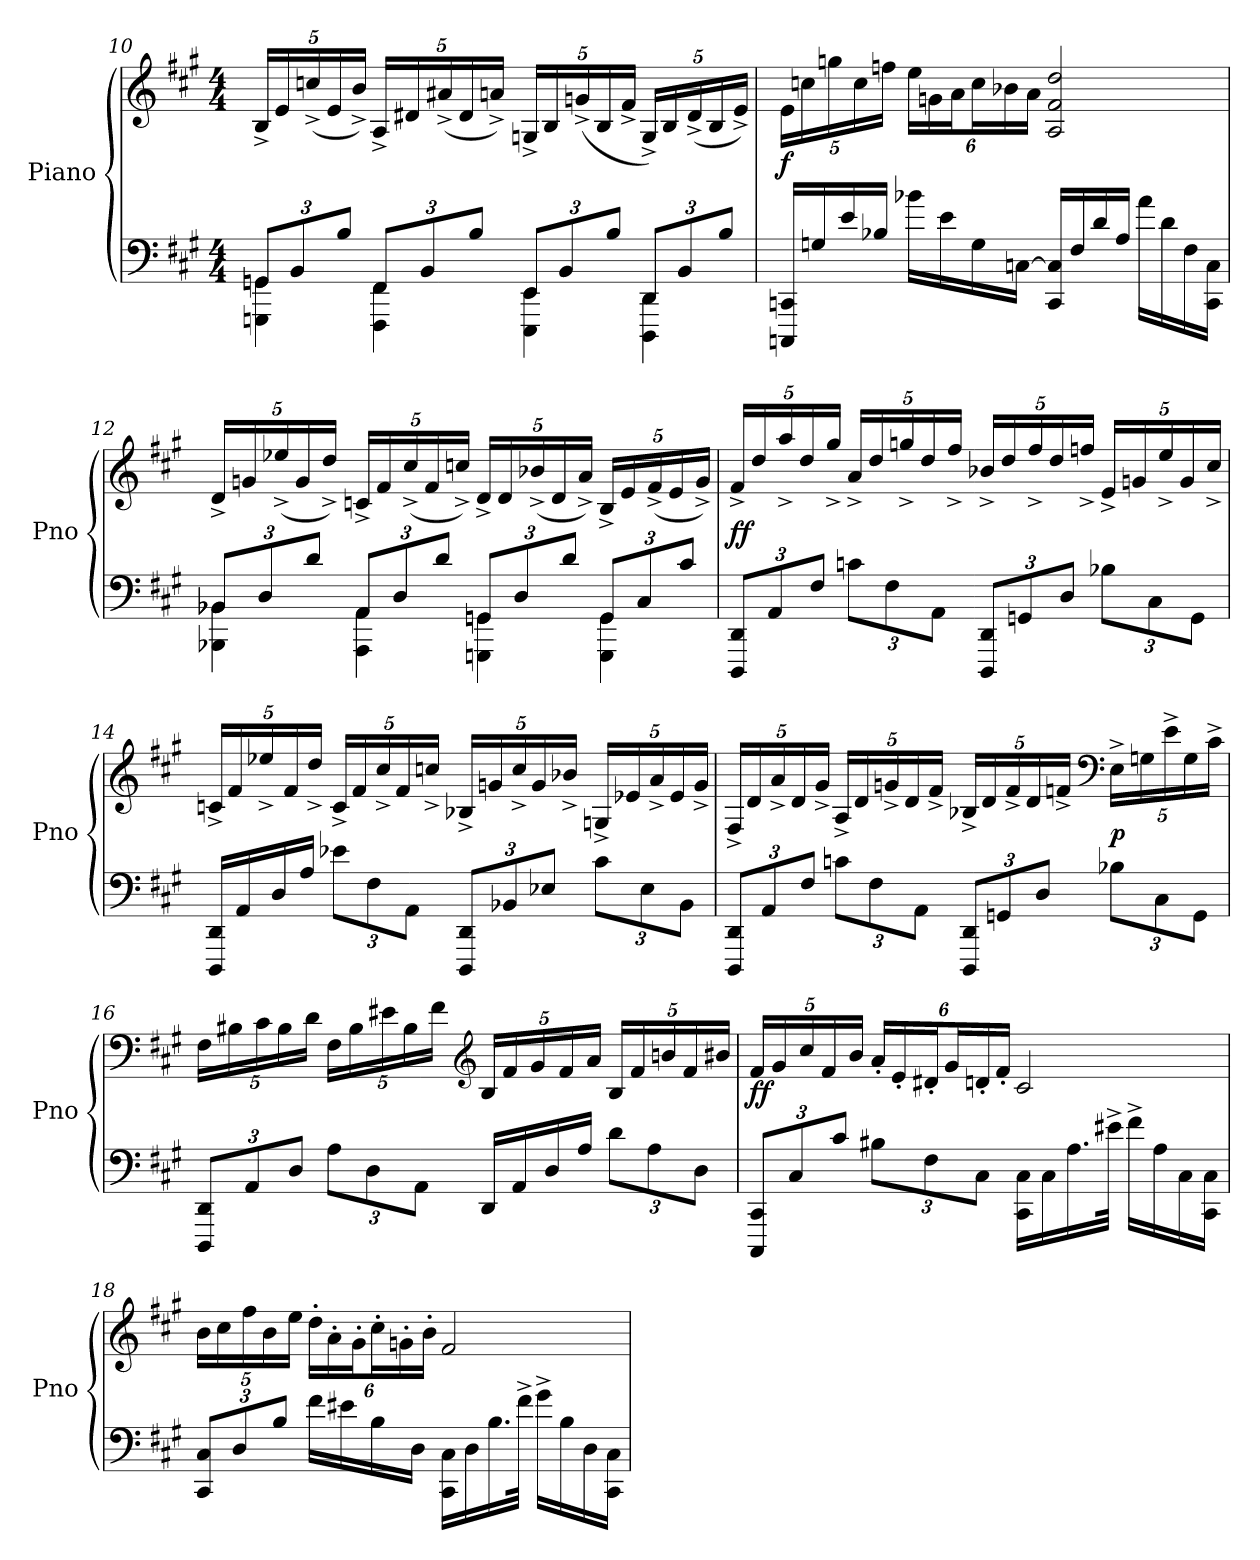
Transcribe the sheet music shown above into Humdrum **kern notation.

**kern	**kern	**dynam
*part1	*part1	*part1
*staff2	*staff1	*staff1/2
*I"Piano	*	*
*I'Pno	*	*
*clefF4	*clefG2	*
*k[f#c#g#]	*k[f#c#g#]	*
*M4/4	*M4/4	*
=10	=10	=10
*^	*	*
12GGn/L	4GGGn\ 4GGn\	20B^/LL	.
.	.	20e/	.
12BB/	.	.	.
.	.	(20ccn^/	.
.	.	20e/	.
12B/J	.	.	.
.	.	20b^/JJ)	.
12FF#/L	4FFF#\ 4FF#\	20A^/LL	.
.	.	20d#X/	.
12BB/	.	.	.
.	.	(20a#X^/	.
.	.	20d#/	.
12B/J	.	.	.
.	.	20an^/JJ)	.
12EE/L	4EEE\ 4EE\	20Gn^/LL	.
.	.	20B/	.
12BB/	.	.	.
.	.	(20gn^/	.
.	.	20B/	.
12B/J	.	.	.
.	.	20f#^/JJ	.
12DD/L	4DDD\ 4DD\	20G^/LL)	.
.	.	20B/	.
12BB/	.	.	.
.	.	(20d#^/	.
.	.	20B/	.
12B/J	.	.	.
.	.	20e^/JJ)	.
*v	*v	*	*
=11	=11	=11
16CCCn/ 16CCn/LL	20e\LL	f
.	20ccn\	.
16Gn/	.	.
.	20ggn\	.
16e/	.	.
.	20cc\	.
16B-X/JJ	.	.
.	20ffn\JJ	.
16b-X\LL	24ee\LL	.
.	24gn\	.
16e\	.	.
.	24a\J	.
16G\	24cc\L	.
.	24b-X\	.
[16Cn\JJ	.	.
.	24a\JJ	.
16CC/ 16C]/LL	2A/ 2f#/ 2dd/	.
16F#/	.	.
16d/	.	.
16A/JJ	.	.
16a\LL	.	.
16d\	.	.
16F#\	.	.
16CC\ 16C\JJ	.	.
=12	=12	=12
*^	*	*
12BB-X/L	4BBB-X\ 4BB-X\	20d^/LL	.
.	.	20gn/	.
12D/	.	.	.
.	.	(20ee-X^/	.
.	.	20g/	.
12d/J	.	.	.
.	.	20dd^/JJ)	.
12AA/L	4AAA\ 4AA\	20cn^/LL	.
.	.	20f#/	.
12D/	.	.	.
.	.	(20cc#^/	.
.	.	20f#/	.
12d/J	.	.	.
.	.	20ccn^/JJ)	.
12GGn/L	4GGGn\ 4GGn\	20d^/LL	.
.	.	20d/	.
12D/	.	.	.
.	.	(20b-X^/	.
.	.	20d/	.
12d/J	.	.	.
.	.	20a^/JJ)	.
12GG/L	4GGG\ 4GG\	20B^/LL	.
.	.	20e/	.
12C#/	.	.	.
.	.	(20f#^/	.
.	.	20e/	.
12c#/J	.	.	.
.	.	20g^/JJ)	.
*v	*v	*	*
=13	=13	=13
12DDD/ 12DD/L	20f#^/LL	ff
.	20dd/	.
12AA/	.	.
.	20aa^/	.
.	20dd/	.
12F#/J	.	.
.	20gg#^/JJ	.
12cn\L	20a^/LL	.
.	20dd/	.
12F#\	.	.
.	20ggn^/	.
.	20dd/	.
12AA\J	.	.
.	20ff#^/JJ	.
12DDD/ 12DD/L	20b-X^/LL	.
.	20dd/	.
12GGn/	.	.
.	20ff#^/	.
.	20dd/	.
12D/J	.	.
.	20ffn^/JJ	.
12B-X\L	20e^/LL	.
.	20gn/	.
12C#\	.	.
.	20ee^/	.
.	20g/	.
12GG\J	.	.
.	20cc#^/JJ	.
=14	=14	=14
16DDD/ 16DD/LL	20cn^/LL	.
.	20f#/	.
16AA/	.	.
.	20ee-X^/	.
16D/	.	.
.	20f#/	.
16A/JJ	.	.
.	20dd^/JJ	.
12e-X\L	20c^/LL	.
.	20f#/	.
12F#\	.	.
.	20cc#^/	.
.	20f#/	.
12AA\J	.	.
.	20ccn^/JJ	.
12DDD/ 12DD/L	20B-X^/LL	.
.	20gn/	.
12BB-X/	.	.
.	20cc^/	.
.	20g/	.
12E-X/J	.	.
.	20b-X^/JJ	.
12c#\L	20Gn^/LL	.
.	20e-X/	.
12E-\	.	.
.	20a^/	.
.	20e-/	.
12BB-\J	.	.
.	20g^/JJ	.
=15	=15	=15
12DDD/ 12DD/L	20F#^/LL	.
.	20d/	.
12AA/	.	.
.	20a^/	.
.	20d/	.
12F#/J	.	.
.	20g#^/JJ	.
12cn\L	20A^/LL	.
.	20d/	.
12F#\	.	.
.	20gn^/	.
.	20d/	.
12AA\J	.	.
.	20f#^/JJ	.
12DDD/ 12DD/L	20B-X^/LL	.
.	20d/	.
12GGn/	.	.
.	20f#^/	.
.	20d/	.
12D/J	.	.
.	20fn^/JJ	.
*	*clefF4	*
12B-X\L	20E^\LL	p
.	20Gn\	.
12C#\	.	.
.	20e^\	.
.	20G\	.
12GG\J	.	.
.	20c#^\JJ	.
=16	=16	=16
12DDD/ 12DD/L	20F#\LL	.
.	20B#X\	.
12AA/	.	.
.	20c#\	.
.	20B#\	.
12D/J	.	.
.	20d\JJ	.
12A\L	20F#\LL	.
.	20B#\	.
12D\	.	.
.	20e#X\	.
.	20B#\	.
12AA\J	.	.
.	20f#\JJ	.
*	*clefG2	*
16DD/LL	20B#/LL	.
.	20f#/	.
16AA/	.	.
.	20g#/	.
16D/	.	.
.	20f#/	.
16A/JJ	.	.
.	20a/JJ	.
12d\L	20B#/LL	.
.	20f#/	.
12A\	.	.
.	20bn/	.
.	20f#/	.
12D\J	.	.
.	20b#X/JJ	.
=17	=17	=17
12CCC#/ 12CC#/L	20f#/LL	ff
.	20g#/	.
12C#/	.	.
.	20cc#/	.
.	20f#/	.
12c#/J	.	.
.	20b/JJ	.
12B#X\L	24a'/LL	.
.	24e'/	.
12F#\	24d#X'/J	.
.	24g#/L	.
12C#\J	24dn'/	.
.	24f#'/JJ	.
16CC#\ 16C#\LL	2c#/	.
16C#\	.	.
16.A\	.	.
32e#X^\JJk	.	.
16f#^\LL	.	.
16A\	.	.
16C#\	.	.
16CC#\ 16C#\JJ	.	.
=18	=18	=18
12CC#/ 12C#/L	20b\LL	.
.	20cc#\	.
12D/	.	.
.	20ff#\	.
.	20b\	.
12B/J	.	.
.	20ee\JJ	.
16f#\LL	24dd'\LL	.
.	24a'\	.
16e#X\	.	.
.	24g#'\J	.
16B\	24cc#'\L	.
.	24gn'\	.
16D\JJ	.	.
.	24b'\JJ	.
16CC#\ 16C#\LL	2f#/	.
16D\	.	.
16.B\	.	.
32f#^\JJk	.	.
16g#^\LL	.	.
16B\	.	.
16D\	.	.
16CC#\ 16C#\JJ	.	.
=	=	=
*-	*-	*-
